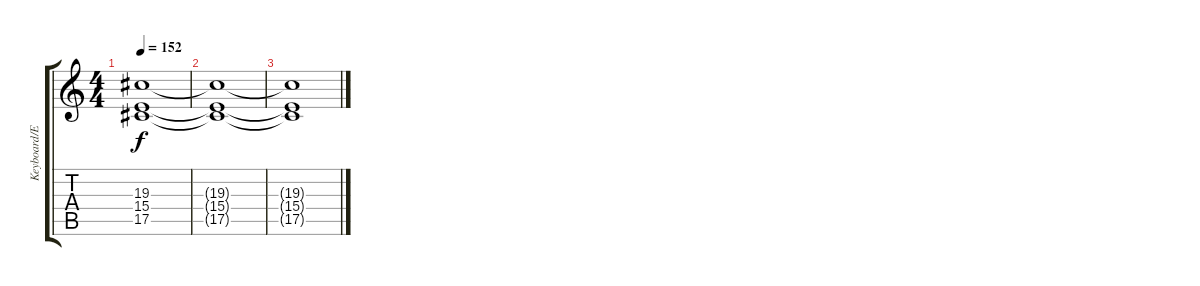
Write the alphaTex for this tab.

\track ("Keyboard/Effekte" "Keyboard/E") {instrument pad2warm}
\staff {score tabs}
\tuning (Eb4 Bb3 Gb3 Db3 Ab2 Db2) {hide}
\ts (4 4)
\tempo 152
\clef g2
\ks c
(19.3{t} 15.4{t} 17.5{t}).1{dy f} |
(19.3{t} 15.4{t} 17.5{t}).1 |
(19.3{t} 15.4{t} 17.5{t}).1
